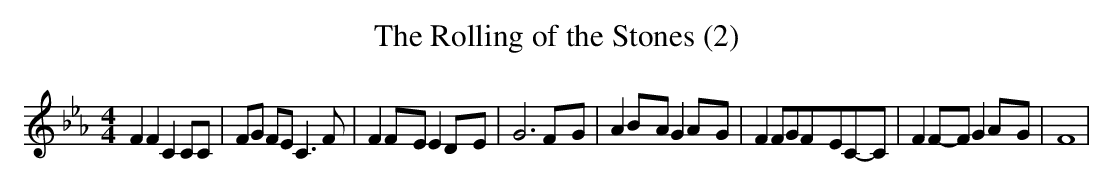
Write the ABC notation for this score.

X:1
T:The Rolling of the Stones (2)
M:4/4
L:1/8
K:Eb
 F2 F2 C2 CC| FG FE C3 F| F2F-E E2D-E| G6F-G| A2B-A G2A-G| F2 FGF-EC-C|\
 F2F-F G2A-G| F8|
